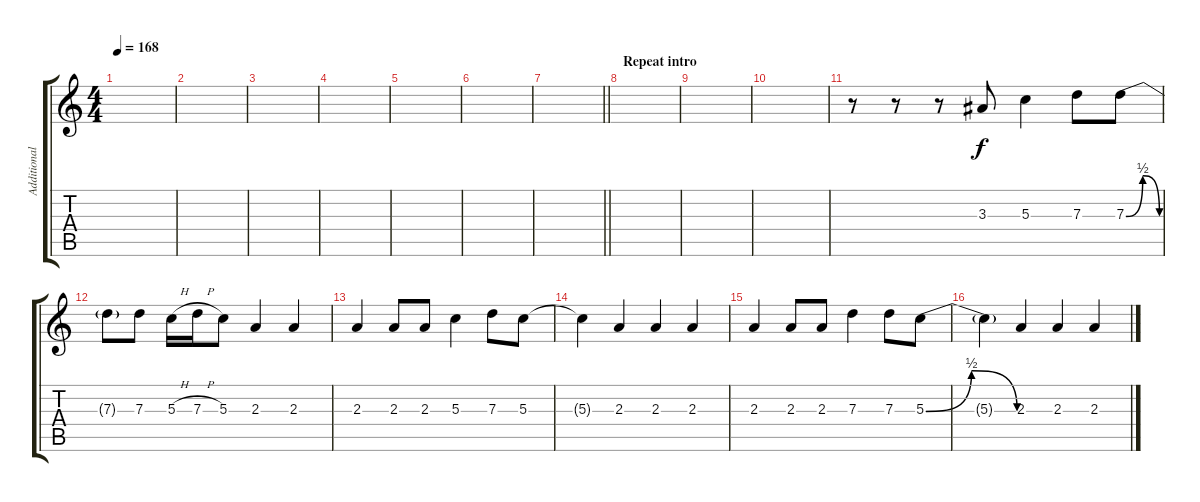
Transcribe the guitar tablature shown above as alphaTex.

\track ("Additional Guitar" "Additional") {instrument distortionguitar}
\staff {score tabs}
\tuning (E4 B3 G3 D3 A2 E2) {hide}
\ts (4 4)
\tempo 168
\clef g2
\ks c
|
|
|
|
|
|
\barLineRight lightlight
|
\section ("" "Repeat intro")
|
|
|
r.8 r.8 r.8 3.3.8 5.3.4 7.3.8 7.3{be (bendrelease 0 0 30 2 30 2 60 0)}.8 |
7.3{t}.8 7.3.8 5.3{h}.16 7.3{h}.16 5.3.8 2.3.4 2.3.4 |
2.3.4 2.3.8 2.3.8 5.3.4 7.3.8 5.3.8 |
5.3{t}.4 2.3.4 2.3.4 2.3.4 |
2.3.4 2.3.8 2.3.8 7.3.4 7.3.8 5.3{be (bendrelease 0 0 30 2 30 2 60 0)}.8 |
5.3{t}.4 2.3.4 2.3.4 2.3.4
